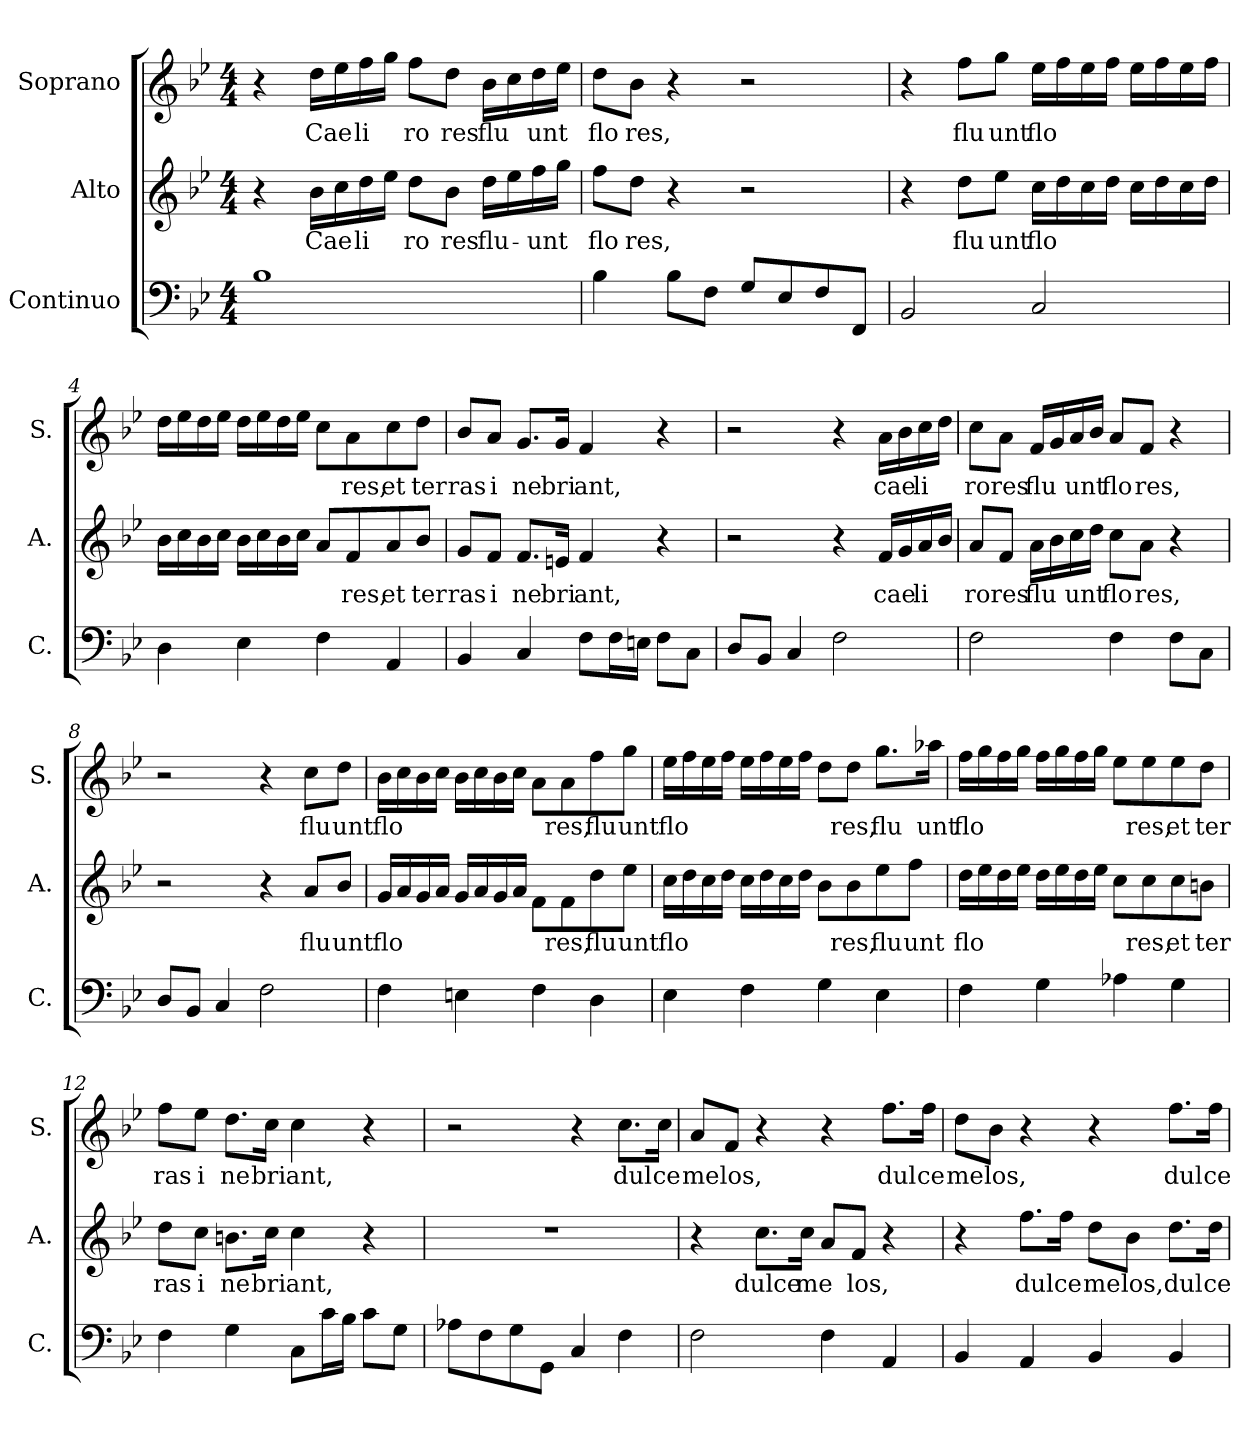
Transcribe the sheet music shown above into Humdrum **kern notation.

**kern	**kern	**text	**kern	**text
*part3	*part2	*part2	*part1	*part1
*staff3	*staff2	*staff2	*staff1	*staff1
*I"Continuo	*I"Alto	*	*I"Soprano	*
*I'C.	*I'A.	*	*I'S.	*
*clefF4	*clefG2	*	*clefG2	*
*k[b-e-]	*k[b-e-]	*	*k[b-e-]	*
*M4/4	*M4/4	*	*M4/4	*
*MM80	*MM80	*	*MM80	*
=1	=1	=1	=1	=1
1B-	4r	.	4r	.
!	!	!LO:LY:b	!	!LO:LY:b
.	16b-\LL	Cae	16dd\LL	Cae
.	16cc\	.	16ee-\	.
!	!	!LO:LY:b	!	!LO:LY:b
.	16dd\	li	16ff\	li
.	16ee-\JJ	.	16gg\JJ	.
!	!	!LO:LY:b	!	!LO:LY:b
.	8dd\L	ro	8ff\L	ro
!	!	!LO:LY:b	!	!LO:LY:b
.	8b-\J	res	8dd\J	res
!	!	!LO:LY:b	!	!LO:LY:b
.	16dd\LL	flu-	16b-\LL	flu
.	16ee-\	.	16cc\	.
!	!	!LO:LY:b	!	!LO:LY:b
.	16ff\	unt	16dd\	unt
.	16gg\JJ	.	16ee-\JJ	.
=2	=2	=2	=2	=2
!	!	!LO:LY:b	!	!LO:LY:b
4B-\	8ff\L	flo	8dd\L	flo
!	!	!LO:LY:b	!	!LO:LY:b
.	8dd\J	res,	8b-\J	res,
8B-\L	4r	.	4r	.
8F\J	.	.	.	.
8G/L	2r	.	2r	.
8E-/	.	.	.	.
8F/	.	.	.	.
8FF/J	.	.	.	.
=3	=3	=3	=3	=3
2BB-/	4r	.	4r	.
!	!	!LO:LY:b	!	!LO:LY:b
.	8dd\L	flu	8ff\L	flu
!	!	!LO:LY:b	!	!LO:LY:b
.	8ee-\J	unt	8gg\J	unt
!	!	!LO:LY:b	!	!LO:LY:b
2C/	16cc\LL	flo	16ee-\LL	flo
.	16dd\	.	16ff\	.
.	16cc\	.	16ee-\	.
.	16dd\JJ	.	16ff\JJ	.
.	16cc\LL	.	16ee-\LL	.
.	16dd\	.	16ff\	.
.	16cc\	.	16ee-\	.
.	16dd\JJ	.	16ff\JJ	.
=4	=4	=4	=4	=4
4D\	16b-\LL	.	16dd\LL	.
.	16cc\	.	16ee-\	.
.	16b-\	.	16dd\	.
.	16cc\JJ	.	16ee-\JJ	.
4E-\	16b-\LL	.	16dd\LL	.
.	16cc\	.	16ee-\	.
.	16b-\	.	16dd\	.
.	16cc\JJ	.	16ee-\JJ	.
4F\	8a/L	.	8cc\L	.
!	!	!LO:LY:b	!	!LO:LY:b
.	8f/	res,	8a\	res,
!	!	!LO:LY:b	!	!LO:LY:b
4AA/	8a/	et	8cc\	et
!	!	!LO:LY:b	!	!LO:LY:b
.	8b-/J	ter	8dd\J	ter
!!LO:LB:g=z
=5	=5	=5	=5	=5
!	!	!LO:LY:b	!	!LO:LY:b
4BB-/	8g/L	ras	8b-/L	ras
!	!	!LO:LY:b	!	!LO:LY:b
.	8f/J	i	8a/J	i
!	!	!LO:LY:b	!	!LO:LY:b
4C/	8.f/L	ne	8.g/L	ne
!	!	!LO:LY:b	!	!LO:LY:b
.	16en/Jk	bri	16g/Jk	bri
!	!	!LO:LY:b	!	!LO:LY:b
8F\L	4f/	ant,	4f/	ant,
16F\L	.	.	.	.
16En\JJ	.	.	.	.
8F\L	4r	.	4r	.
8C\J	.	.	.	.
=6	=6	=6	=6	=6
8D/L	2r	.	2r	.
8BB-/J	.	.	.	.
4C/	.	.	.	.
2F\	4r	.	4r	.
!	!	!LO:LY:b	!	!LO:LY:b
.	16f/LL	cae	16a\LL	cae
.	16g/	.	16b-\	.
!	!	!LO:LY:b	!	!LO:LY:b
.	16a/	li	16cc\	li
.	16b-/JJ	.	16dd\JJ	.
=7	=7	=7	=7	=7
!	!	!LO:LY:b	!	!LO:LY:b
2F\	8a/L	ro	8cc\L	ro
!	!	!LO:LY:b	!	!LO:LY:b
.	8f/J	res	8a\J	res
!	!	!LO:LY:b	!	!LO:LY:b
.	16a\LL	flu	16f/LL	flu
.	16b-\	.	16g/	.
!	!	!LO:LY:b	!	!LO:LY:b
.	16cc\	unt	16a/	unt
.	16dd\JJ	.	16b-/JJ	.
!	!	!LO:LY:b	!	!LO:LY:b
4F\	8cc\L	flo	8a/L	flo
!	!	!LO:LY:b	!	!LO:LY:b
.	8a\J	res,	8f/J	res,
8F\L	4r	.	4r	.
8C\J	.	.	.	.
=8	=8	=8	=8	=8
8D/L	2r	.	2r	.
8BB-/J	.	.	.	.
4C/	.	.	.	.
2F\	4r	.	4r	.
!	!	!LO:LY:b	!	!LO:LY:b
.	8a/L	flu	8cc\L	flu
!	!	!LO:LY:b	!	!LO:LY:b
.	8b-/J	unt	8dd\J	unt
!!LO:LB:g=z
=9	=9	=9	=9	=9
!	!	!LO:LY:b	!	!LO:LY:b
4F\	16g/LL	flo	16b-\LL	flo
.	16a/	.	16cc\	.
.	16g/	.	16b-\	.
.	16a/JJ	.	16cc\JJ	.
4En\	16g/LL	.	16b-\LL	.
.	16a/	.	16cc\	.
.	16g/	.	16b-\	.
.	16a/JJ	.	16cc\JJ	.
4F\	8f\L	.	8a\L	.
!	!	!LO:LY:b	!	!LO:LY:b
.	8f\	res,	8a\	res,
!	!	!LO:LY:b	!	!LO:LY:b
4D\	8dd\	flu	8ff\	flu
!	!	!LO:LY:b	!	!LO:LY:b
.	8ee-\J	unt	8gg\J	unt
=10	=10	=10	=10	=10
!	!	!LO:LY:b	!	!LO:LY:b
4E-\	16cc\LL	flo	16ee-\LL	flo
.	16dd\	.	16ff\	.
.	16cc\	.	16ee-\	.
.	16dd\JJ	.	16ff\JJ	.
4F\	16cc\LL	.	16ee-\LL	.
.	16dd\	.	16ff\	.
.	16cc\	.	16ee-\	.
.	16dd\JJ	.	16ff\JJ	.
4G\	8b-\L	.	8dd\L	.
!	!	!LO:LY:b	!	!LO:LY:b
.	8b-\	res,	8dd\J	res,
!	!	!LO:LY:b	!	!LO:LY:b
4E-\	8ee-\	flu	8.gg\L	flu
!	!	!LO:LY:b	!	!
.	8ff\J	unt	.	.
!	!	!	!	!LO:LY:b
.	.	.	16aa-X\Jk	unt
=11	=11	=11	=11	=11
!	!	!LO:LY:b	!	!LO:LY:b
4F\	16dd\LL	flo	16ff\LL	flo
.	16ee-\	.	16gg\	.
.	16dd\	.	16ff\	.
.	16ee-\JJ	.	16gg\JJ	.
4G\	16dd\LL	.	16ff\LL	.
.	16ee-\	.	16gg\	.
.	16dd\	.	16ff\	.
.	16ee-\JJ	.	16gg\JJ	.
4A-X\	8cc\L	.	8ee-\L	.
!	!	!LO:LY:b	!	!LO:LY:b
.	8cc\	res,	8ee-\	res,
!	!	!LO:LY:b	!	!LO:LY:b
4G\	8cc\	et	8ee-\	et
!	!	!LO:LY:b	!	!LO:LY:b
.	8bn\J	ter	8dd\J	ter
!!LO:LB:g=z
=12	=12	=12	=12	=12
!	!	!LO:LY:b	!	!LO:LY:b
4F\	8dd\L	ras	8ff\L	ras
!	!	!LO:LY:b	!	!LO:LY:b
.	8cc\J	i	8ee-\J	i
!	!	!LO:LY:b	!	!LO:LY:b
4G\	8.bn\L	ne	8.dd\L	ne
!	!	!LO:LY:b	!	!LO:LY:b
.	16cc\Jk	bri	16cc\Jk	bri
!	!	!LO:LY:b	!	!LO:LY:b
8C\L	4cc\	ant,	4cc\	ant,
16c\L	.	.	.	.
16B-\JJ	.	.	.	.
8c\L	4r	.	4r	.
8G\J	.	.	.	.
=13	=13	=13	=13	=13
8A-X\L	1r	.	2r	.
8F\	.	.	.	.
8G\	.	.	.	.
8GG\J	.	.	.	.
4C/	.	.	4r	.
!	!	!	!	!LO:LY:b
4F\	.	.	8.cc\L	dul
!	!	!	!	!LO:LY:b
.	.	.	16cc\Jk	ce
=14	=14	=14	=14	=14
!	!	!	!	!LO:LY:b
2F\	4r	.	8a/L	me
!	!	!	!	!LO:LY:b
.	.	.	8f/J	los,
!	!	!LO:LY:b	!	!
.	8.cc\L	dulce	4r	.
!	!	!LO:LY:b	!	!
.	16cc\Jk	me	.	.
4F\	8a/L	.	4r	.
!	!	!LO:LY:b	!	!
.	8f/J	los,	.	.
!	!	!	!	!LO:LY:b
4AA/	4r	.	8.ff\L	dul
!	!	!	!	!LO:LY:b
.	.	.	16ff\Jk	ce
=15	=15	=15	=15	=15
!	!	!	!	!LO:LY:b
4BB-/	4r	.	8dd\L	me
!	!	!	!	!LO:LY:b
.	.	.	8b-\J	los,
!	!	!LO:LY:b	!	!
4AA/	8.ff\L	dul	4r	.
!	!	!LO:LY:b	!	!
.	16ff\Jk	ce	.	.
!	!	!LO:LY:b	!	!
4BB-/	8dd\L	me	4r	.
!	!	!LO:LY:b	!	!
.	8b-\J	los,	.	.
!	!	!LO:LY:b	!	!LO:LY:b
4BB-/	8.dd\L	dul	8.ff\L	dul
!	!	!LO:LY:b	!	!LO:LY:b
.	16dd\Jk	ce	16ff\Jk	ce
=	=	=	=	=
*-	*-	*-	*-	*-
